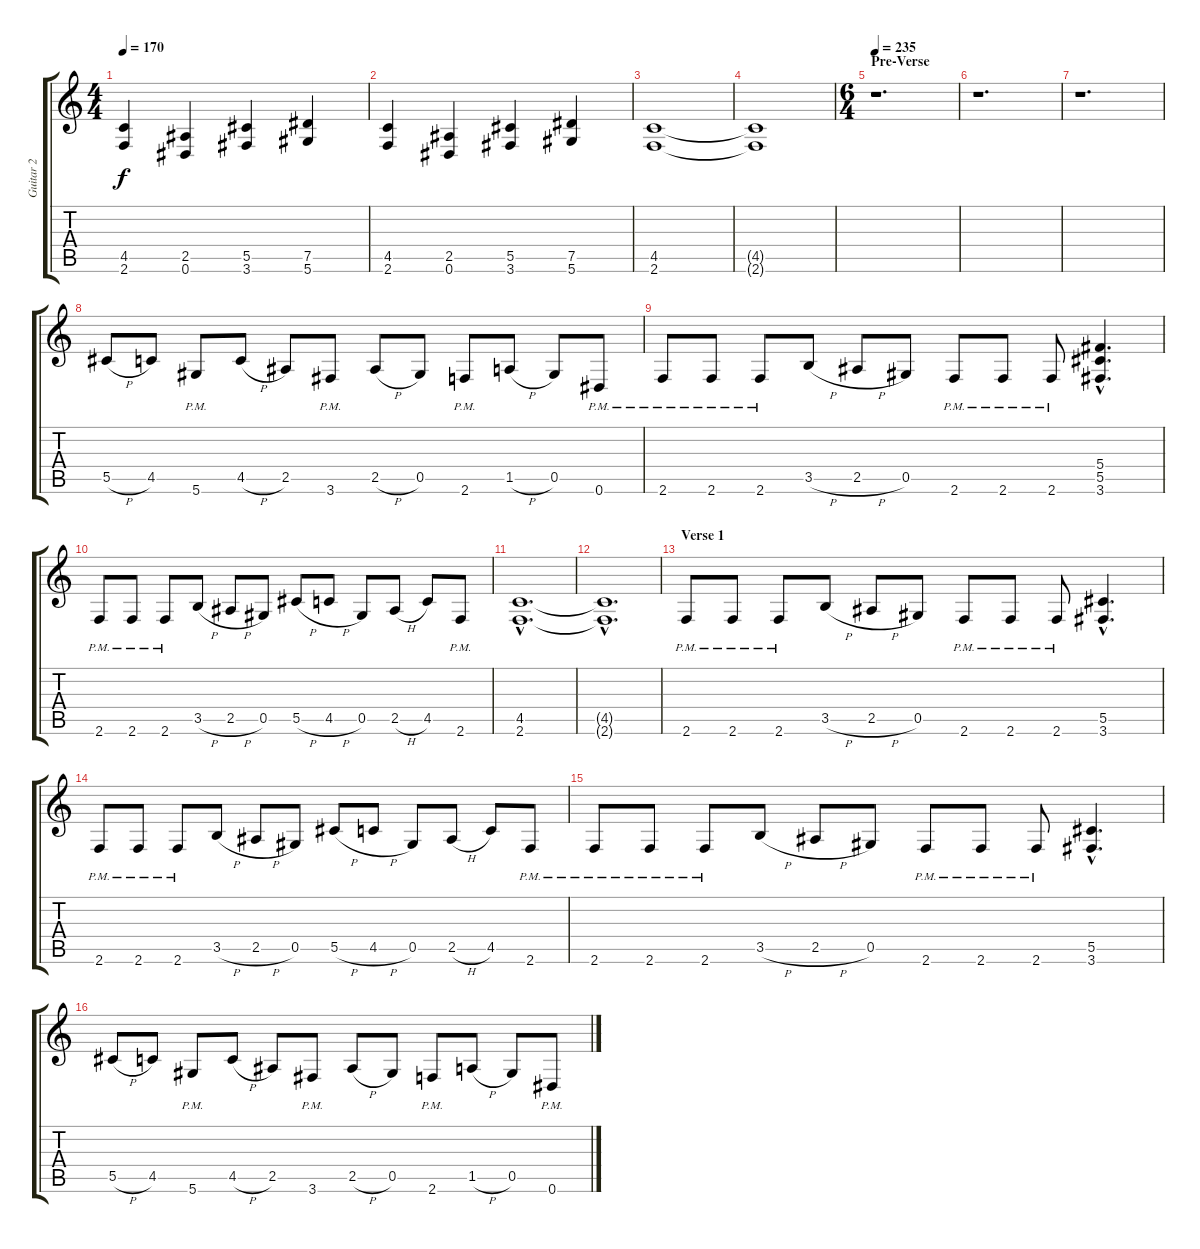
\track ("Guitar 2" "Guitar 2") {instrument distortionguitar}
\staff {score tabs}
\tuning (Eb4 Bb3 Gb3 Db3 Ab2 Eb2) {hide}
\ts (4 4)
\tempo 170
\clef g2
\ks c
(4.5 2.6).4{dy f} (2.5 0.6).4 (5.5 3.6).4 (7.5 5.6).4 |
(4.5 2.6).4 (2.5 0.6).4 (5.5 3.6).4 (7.5 5.6).4 |
(4.5 2.6).1 |
(4.5{t} 2.6{t}).1 |
\ts (6 4)
\section ("" "Pre-Verse")
\tempo 235
r.1{d} |
r.1{d} |
r.1{d} |
5.5{h}.8 4.5.8 5.6{pm}.8 4.5{h}.8 2.5.8 3.6{pm}.8 2.5{h}.8 0.5.8 2.6{pm}.8 1.5{h}.8 0.5.8 0.6{pm}.8 |
2.6{pm}.8 2.6{pm}.8 2.6{pm}.8 3.5{h}.8 2.5{h}.8 0.5.8 2.6{pm}.8 2.6{pm}.8 2.6{pm}.8 (5.4{hac} 5.5{hac} 3.6{hac}).4{d} |
2.6{pm}.8 2.6{pm}.8 2.6{pm}.8 3.5{h}.8 2.5{h}.8 0.5.8 5.5{h}.8 4.5{h}.8 0.5.8 2.5{h}.8 4.5.8 2.6{pm}.8 |
(4.5{hac} 2.6{hac}).1{d} |
(4.5{hac t} 2.6{hac t}).1{d} |
\section ("" "Verse 1")
2.6{pm}.8 2.6{pm}.8 2.6{pm}.8 3.5{h}.8 2.5{h}.8 0.5.8 2.6{pm}.8 2.6{pm}.8 2.6{pm}.8 (5.5{hac} 3.6{hac}).4{d} |
2.6{pm}.8 2.6{pm}.8 2.6{pm}.8 3.5{h}.8 2.5{h}.8 0.5.8 5.5{h}.8 4.5{h}.8 0.5.8 2.5{h}.8 4.5.8 2.6{pm}.8 |
2.6{pm}.8 2.6{pm}.8 2.6{pm}.8 3.5{h}.8 2.5{h}.8 0.5.8 2.6{pm}.8 2.6{pm}.8 2.6{pm}.8 (5.5{hac} 3.6{hac}).4{d} |
5.5{h}.8 4.5.8 5.6{pm}.8 4.5{h}.8 2.5.8 3.6{pm}.8 2.5{h}.8 0.5.8 2.6{pm}.8 1.5{h}.8 0.5.8 0.6{pm}.8
